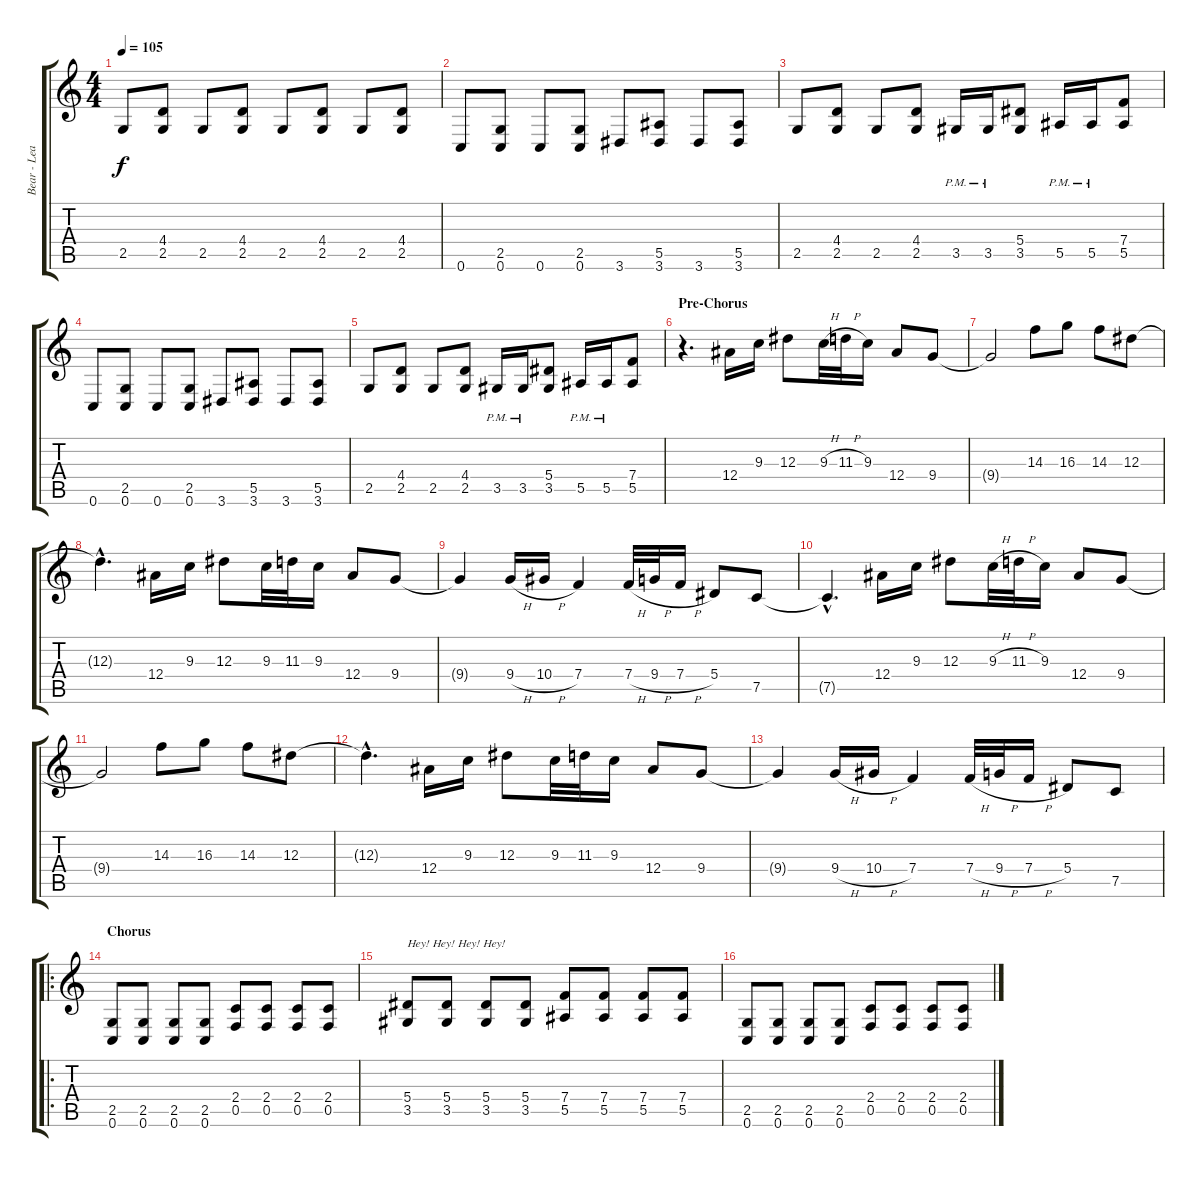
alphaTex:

\track ("Bear - Lead Guitar" "Bear - Lea") {instrument distortionguitar}
\staff {score tabs}
\tuning (C4 G3 Eb3 Bb2 F2 C2) {hide}
\ts (4 4)
\tempo 105
\clef g2
\ks c
2.5.8{dy f} (4.4 2.5).8 2.5.8 (4.4 2.5).8 2.5.8 (4.4 2.5).8 2.5.8 (4.4 2.5).8 |
0.6.8 (2.5 0.6).8 0.6.8 (2.5 0.6).8 3.6.8 (5.5 3.6).8 3.6.8 (5.5 3.6).8 |
2.5.8 (4.4 2.5).8 2.5.8 (4.4 2.5).8 3.5{pm}.16 3.5{pm}.16 (5.4 3.5).8 5.5{pm}.16 5.5{pm}.16 (7.4 5.5).8 |
0.6.8 (2.5 0.6).8 0.6.8 (2.5 0.6).8 3.6.8 (5.5 3.6).8 3.6.8 (5.5 3.6).8 |
2.5.8 (4.4 2.5).8 2.5.8 (4.4 2.5).8 3.5{pm}.16 3.5{pm}.16 (5.4 3.5).8 5.5{pm}.16 5.5{pm}.16 (7.4 5.5).8 |
\section ("" "Pre-Chorus")
r.4{d} 12.4.16 9.3.16 12.3.8 9.3{h}.32 11.3{h}.32 9.3.16 12.4.8 9.4.8 |
9.4{t}.2 14.3.8 16.3.8 14.3.8 12.3.8 |
12.3{hac t}.4{d} 12.4.16 9.3.16 12.3.8 9.3.32 11.3.32 9.3.16 12.4.8 9.4.8 |
9.4{t}.4 9.4{h}.16 10.4{h}.16 7.4.4 7.4{h}.32 9.4{h}.32 7.4{h}.16 5.4.8 7.5.8 |
7.5{hac t}.4{d} 12.4.16 9.3.16 12.3.8 9.3{h}.32 11.3{h}.32 9.3.16 12.4.8 9.4.8 |
9.4{t}.2 14.3.8 16.3.8 14.3.8 12.3.8 |
12.3{hac t}.4{d} 12.4.16 9.3.16 12.3.8 9.3.32 11.3.32 9.3.16 12.4.8 9.4.8 |
9.4{t}.4 9.4{h}.16 10.4{h}.16 7.4.4 7.4{h}.32 9.4{h}.32 7.4{h}.16 5.4.8 7.5.8 |
\ro
\section ("" "Chorus")
(2.5 0.6).8 (2.5 0.6).8 (2.5 0.6).8 (2.5 0.6).8 (2.4 0.5).8 (2.4 0.5).8 (2.4 0.5).8 (2.4 0.5).8 |
(5.4 3.5).8{txt "Hey! Hey! Hey! Hey!"} (5.4 3.5).8 (5.4 3.5).8 (5.4 3.5).8 (7.4 5.5).8 (7.4 5.5).8 (7.4 5.5).8 (7.4 5.5).8 |
(2.5 0.6).8 (2.5 0.6).8 (2.5 0.6).8 (2.5 0.6).8 (2.4 0.5).8 (2.4 0.5).8 (2.4 0.5).8 (2.4 0.5).8
